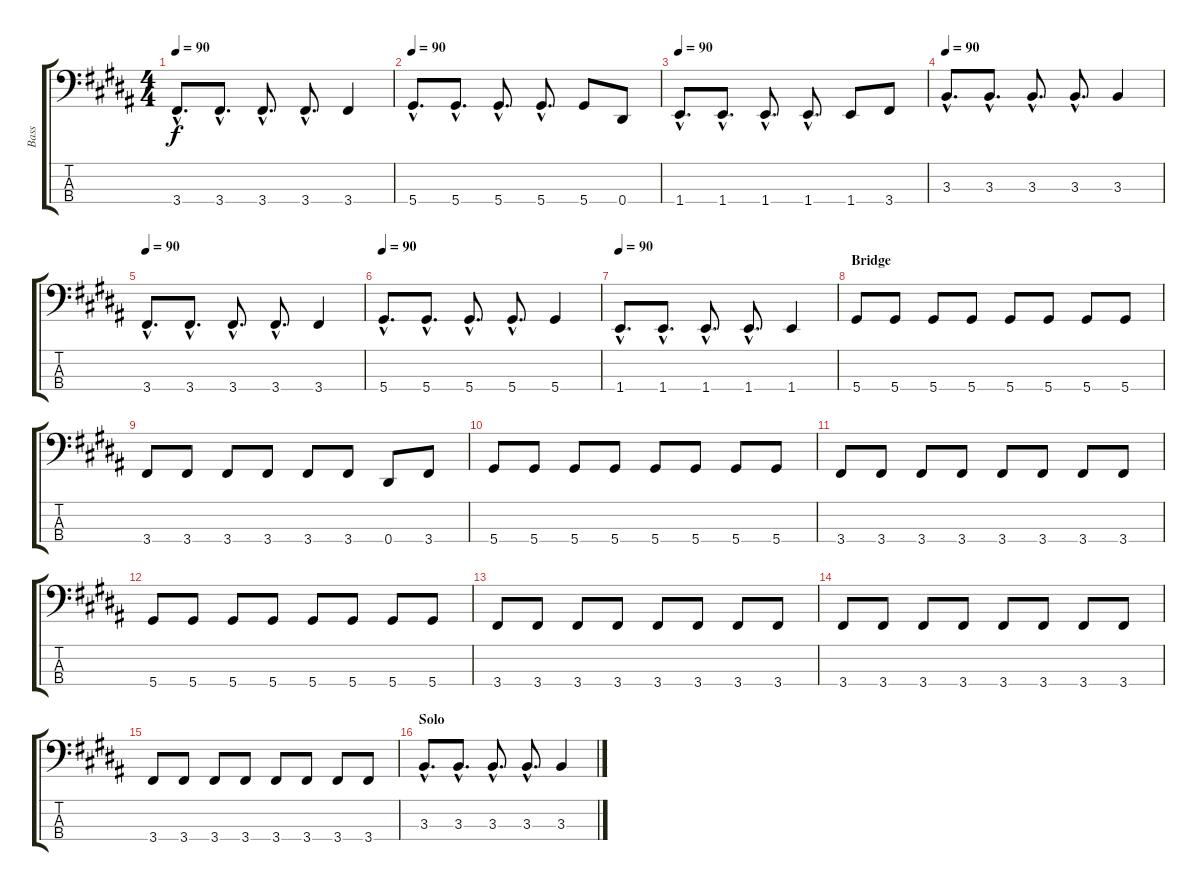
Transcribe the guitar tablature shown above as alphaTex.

\track ("Bass" "Bass") {instrument electricbassfinger}
\staff {score tabs}
\tuning (Gb2 Db2 Ab1 Eb1) {hide}
\ts (4 4)
\tempo 90
\clef f4
\ks b
3.4{hac}.8{d dy f} 3.4{hac}.8{d} 3.4{hac}.8{d} 3.4{hac}.8{d} 3.4.4 |
\tempo 90
5.4{hac}.8{d} 5.4{hac}.8{d} 5.4{hac}.8{d} 5.4{hac}.8{d} 5.4.8 0.4.8 |
\tempo 90
1.4{hac}.8{d} 1.4{hac}.8{d} 1.4{hac}.8{d} 1.4{hac}.8{d} 1.4.8 3.4.8 |
\tempo 90
3.3{hac}.8{d} 3.3{hac}.8{d} 3.3{hac}.8{d} 3.3{hac}.8{d} 3.3.4 |
\tempo 90
3.4{hac}.8{d} 3.4{hac}.8{d} 3.4{hac}.8{d} 3.4{hac}.8{d} 3.4.4 |
\tempo 90
5.4{hac}.8{d} 5.4{hac}.8{d} 5.4{hac}.8{d} 5.4{hac}.8{d} 5.4.4 |
\tempo 90
1.4{hac}.8{d} 1.4{hac}.8{d} 1.4{hac}.8{d} 1.4{hac}.8{d} 1.4.4 |
\section ("" "Bridge")
5.4.8 5.4.8 5.4.8 5.4.8 5.4.8 5.4.8 5.4.8 5.4.8 |
3.4.8 3.4.8 3.4.8 3.4.8 3.4.8 3.4.8 0.4.8 3.4.8 |
5.4.8 5.4.8 5.4.8 5.4.8 5.4.8 5.4.8 5.4.8 5.4.8 |
3.4.8 3.4.8 3.4.8 3.4.8 3.4.8 3.4.8 3.4.8 3.4.8 |
5.4.8 5.4.8 5.4.8 5.4.8 5.4.8 5.4.8 5.4.8 5.4.8 |
3.4.8 3.4.8 3.4.8 3.4.8 3.4.8 3.4.8 3.4.8 3.4.8 |
3.4.8 3.4.8 3.4.8 3.4.8 3.4.8 3.4.8 3.4.8 3.4.8 |
3.4.8 3.4.8 3.4.8 3.4.8 3.4.8 3.4.8 3.4.8 3.4.8 |
\section ("" "Solo")
3.3{hac}.8{d volume 14} 3.3{hac}.8{d} 3.3{hac}.8{d} 3.3{hac}.8{d} 3.3.4
